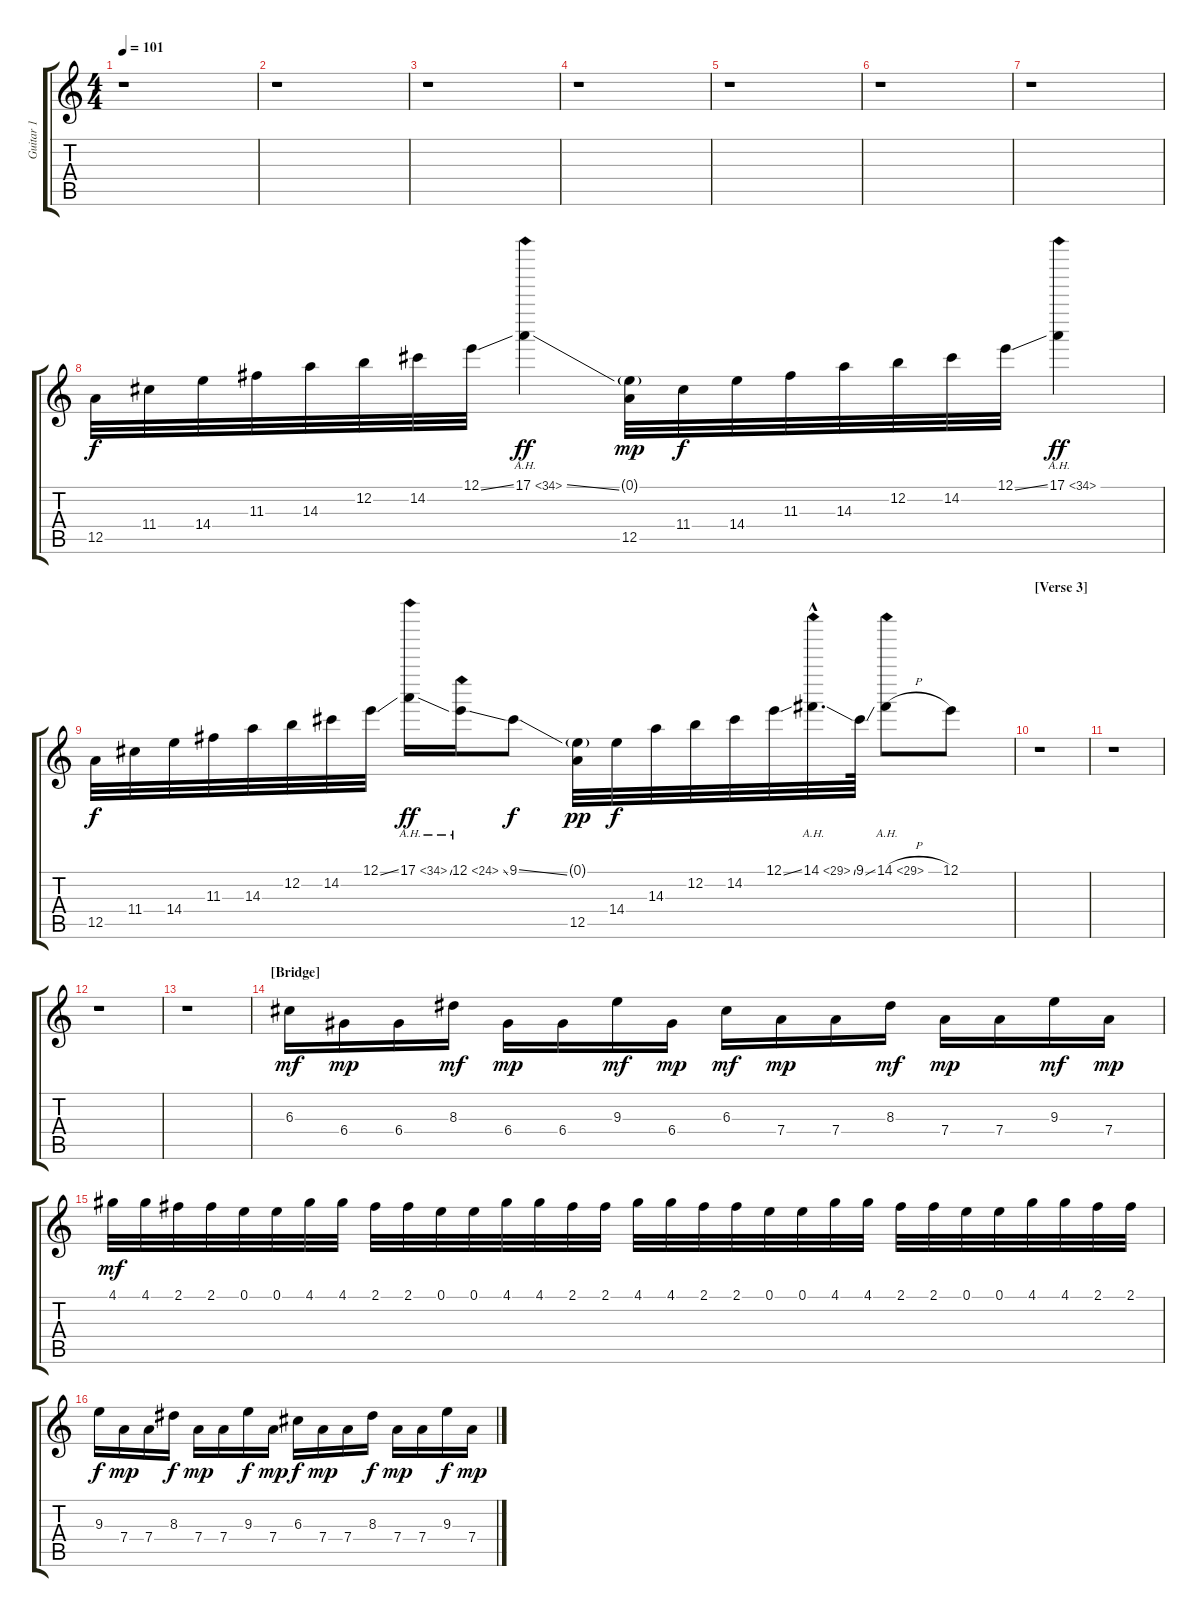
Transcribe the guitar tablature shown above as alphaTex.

\track ("Guitar 1" "Guitar 1") {instrument overdrivenguitar}
\staff {score tabs}
\tuning (E4 B3 G3 D3 A2 E2) {hide}
\ts (4 4)
\tempo 101
\clef g2
\ks c
r.1{dy p} |
r.1 |
r.1 |
r.1 |
r.1 |
\section ("" "")
r.1 |
r.1 |
12.5.32{dy f} 11.4.32 14.4.32 11.3.32 14.3.32 12.2.32 14.2.32 12.1{ss}.32 17.1{ah 17 ss}.4{dy ff} (0.1{g} 12.5).32{dy mp} 11.4.32{dy f} 14.4.32 11.3.32 14.3.32 12.2.32 14.2.32 12.1{ss}.32 17.1{ah 17}.4{dy ff} |
12.5.32{dy f} 11.4.32 14.4.32 11.3.32 14.3.32 12.2.32 14.2.32 12.1{ss}.32 17.1{ah 17 ss}.16{dy ff} 12.1{ah 12 ss}.16 9.1{ss}.8{dy f} (0.1{g} 12.5).32{dy pp} 14.4.32{dy f} 14.3.32 12.2.32 14.2.32 12.1{ss}.32 14.1{ah 15 ss hac}.32{d} 9.1{ss}.64 14.1{ah 15 h}.8 12.1.8 |
\section ("" "[Verse 3]")
r.1 |
r.1 |
r.1 |
r.1 |
\section ("" "[Bridge]")
6.3.16{dy mf} 6.4.16{dy mp} 6.4.16 8.3.16{dy mf} 6.4.16{dy mp} 6.4.16 9.3.16{dy mf} 6.4.16{dy mp} 6.3.16{dy mf} 7.4.16{dy mp} 7.4.16 8.3.16{dy mf} 7.4.16{dy mp} 7.4.16 9.3.16{dy mf} 7.4.16{dy mp} |
4.1.32{dy mf} 4.1.32 2.1.32 2.1.32 0.1.32 0.1.32 4.1.32 4.1.32 2.1.32 2.1.32 0.1.32 0.1.32 4.1.32 4.1.32 2.1.32 2.1.32 4.1.32 4.1.32 2.1.32 2.1.32 0.1.32 0.1.32 4.1.32 4.1.32 2.1.32 2.1.32 0.1.32 0.1.32 4.1.32 4.1.32 2.1.32 2.1.32 |
9.3.16{dy f} 7.4.16{dy mp} 7.4.16 8.3.16{dy f} 7.4.16{dy mp} 7.4.16 9.3.16{dy f} 7.4.16{dy mp} 6.3.16{dy f} 7.4.16{dy mp} 7.4.16 8.3.16{dy f} 7.4.16{dy mp} 7.4.16 9.3.16{dy f} 7.4.16{dy mp}
